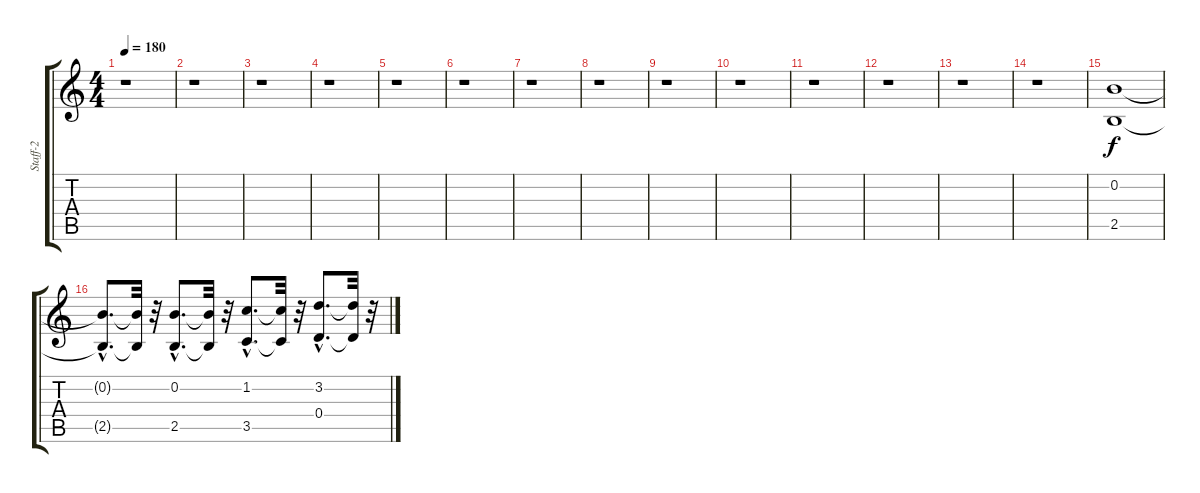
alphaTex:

\track ("Staff-2" "Staff-2") {instrument overdrivenguitar}
\staff {score tabs}
\tuning (E4 B3 G3 D3 A2 E2) {hide}
\ts (4 4)
\tempo 180
\clef g2
\ks c
r.1{dy f} |
r.1 |
r.1 |
r.1 |
r.1 |
r.1 |
r.1 |
r.1 |
r.1 |
r.1 |
r.1 |
r.1 |
r.1 |
r.1 |
(0.2 2.5).1 |
(0.2{hac t} 2.5{hac t}).8{d} (0.2{t} 2.5{t}).32 r.32 (0.2{hac} 2.5{hac}).8{d} (0.2{t} 2.5{t}).32 r.32 (1.2{hac} 3.5{hac}).8{d} (1.2{t} 3.5{t}).32 r.32 (3.2{hac} 0.4{hac}).8{d} (3.2{t} 0.4{t}).32 r.32
